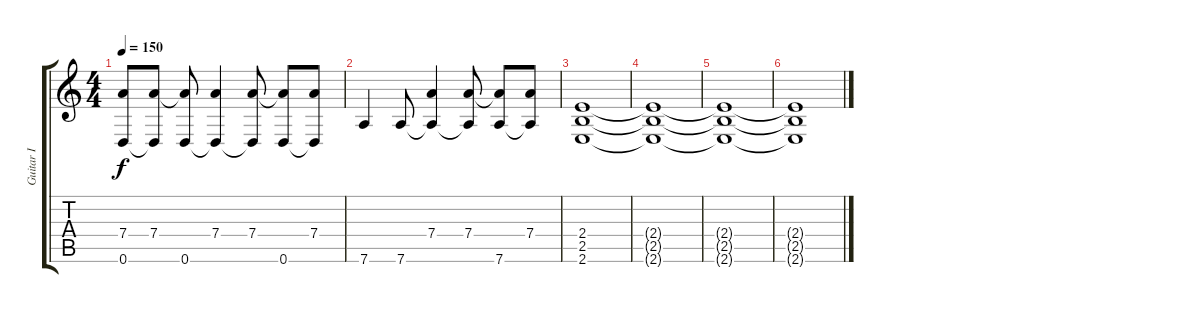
\track ("Guitar I" "Guitar I") {instrument distortionguitar}
\staff {score tabs}
\tuning (E4 B3 G3 D3 A2 D2) {hide}
\ts (4 4)
\tempo 150
\clef g2
\ks c
(7.4{t} 0.6{t}).8{dy f} (7.4 0.6{t}).8 (7.4{t} 0.6).8 (7.4 0.6{t}).4 (7.4 0.6{t}).8 (7.4{t} 0.6).8 (7.4 0.6{t}).8 |
7.6.4 7.6.8 (7.4 7.6{t}).4 (7.4 7.6{t}).8 (7.4{t} 7.6).8 (7.4 7.6{t}).8 |
(2.4 2.5 2.6).1{volume 0} |
(2.4{t} 2.5{t} 2.6{t}).1 |
(2.4{t} 2.5{t} 2.6{t}).1 |
(2.4{t} 2.5{t} 2.6{t}).1
